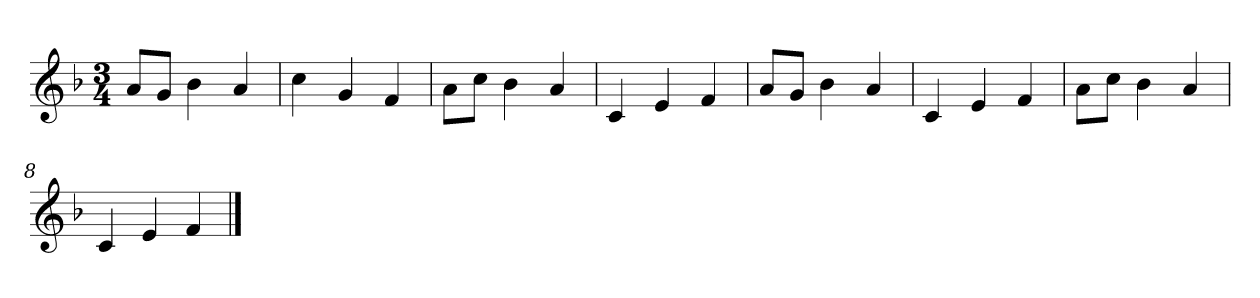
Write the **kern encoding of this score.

**kern
*part1
*staff1
*clefG2
*k[b-]
*F:
*M3/4
=
8a/L
8g/J
4b-
4a
=2
4cc
4g
4f
=3
8a\L
8cc\J
4b-
4a
=4
4c
4e
4f
=5y
8a/L
8g/J
4b-
4a
=6
4c
4e
4f
=7
8a\L
8cc\J
4b-
4a
=8
4c
4e
4f
==
*-
